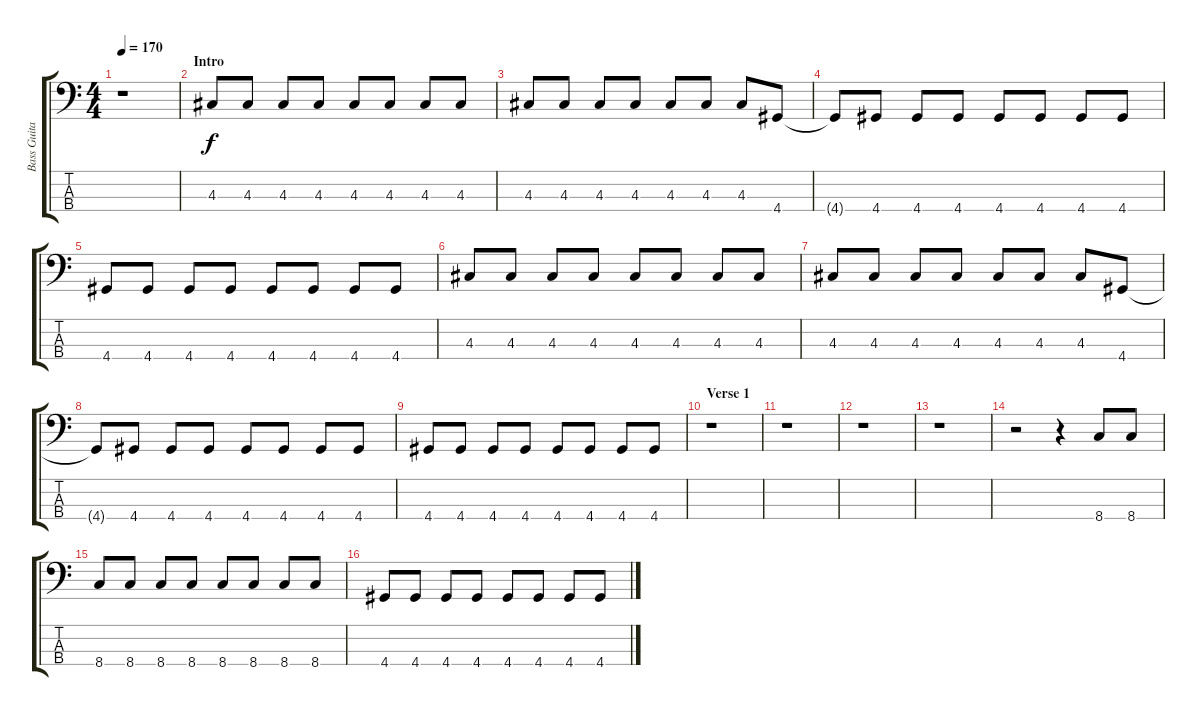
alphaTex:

\track ("Bass Guitar" "Bass Guita") {instrument electricbasspick}
\staff {score tabs}
\tuning (G2 D2 A1 E1) {hide}
\ts (4 4)
\tempo 170
\clef f4
\ks c
r.1{dy f instrument electricbasspick} |
\section ("" "Intro")
4.3.8 4.3.8 4.3.8 4.3.8 4.3.8 4.3.8 4.3.8 4.3.8 |
4.3.8 4.3.8 4.3.8 4.3.8 4.3.8 4.3.8 4.3.8 4.4.8 |
4.4{t}.8 4.4.8 4.4.8 4.4.8 4.4.8 4.4.8 4.4.8 4.4.8 |
4.4.8 4.4.8 4.4.8 4.4.8 4.4.8 4.4.8 4.4.8 4.4.8 |
4.3.8 4.3.8 4.3.8 4.3.8 4.3.8 4.3.8 4.3.8 4.3.8 |
4.3.8 4.3.8 4.3.8 4.3.8 4.3.8 4.3.8 4.3.8 4.4.8 |
4.4{t}.8 4.4.8 4.4.8 4.4.8 4.4.8 4.4.8 4.4.8 4.4.8 |
4.4.8 4.4.8 4.4.8 4.4.8 4.4.8 4.4.8 4.4.8 4.4.8 |
\section ("" "Verse 1")
r.1 |
r.1 |
r.1 |
r.1 |
r.2 r.4 8.4.8 8.4.8 |
8.4.8 8.4.8 8.4.8 8.4.8 8.4.8 8.4.8 8.4.8 8.4.8 |
4.4.8 4.4.8 4.4.8 4.4.8 4.4.8 4.4.8 4.4.8 4.4.8
